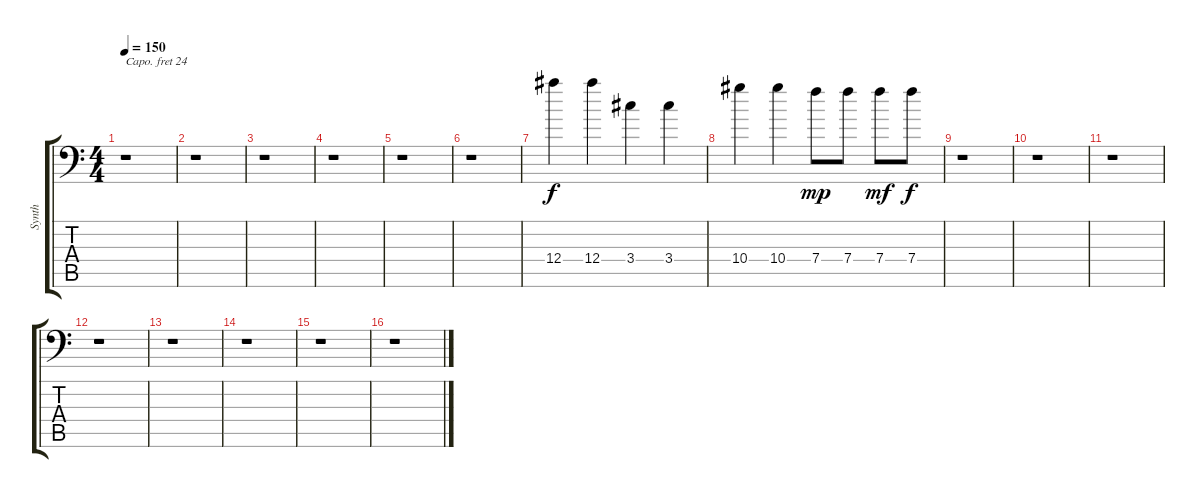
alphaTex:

\track ("Synth" "Synth") {instrument lead2sawtooth}
\staff {score tabs}
\capo 24
\tuning (C4 G3 Eb3 Bb2 F2 Bb1) {hide}
\ts (4 4)
\tempo 150
\clef f4
\ks c
r.1{dy f} |
r.1 |
r.1 |
r.1 |
r.1 |
r.1 |
12.4.4 12.4.4 3.4.4 3.4.4 |
10.4.4 10.4.4 7.4.8{dy mp} 7.4.8 7.4.8{dy mf} 7.4.8{dy f} |
r.1 |
r.1 |
r.1 |
r.1 |
r.1 |
r.1 |
r.1 |
r.1
